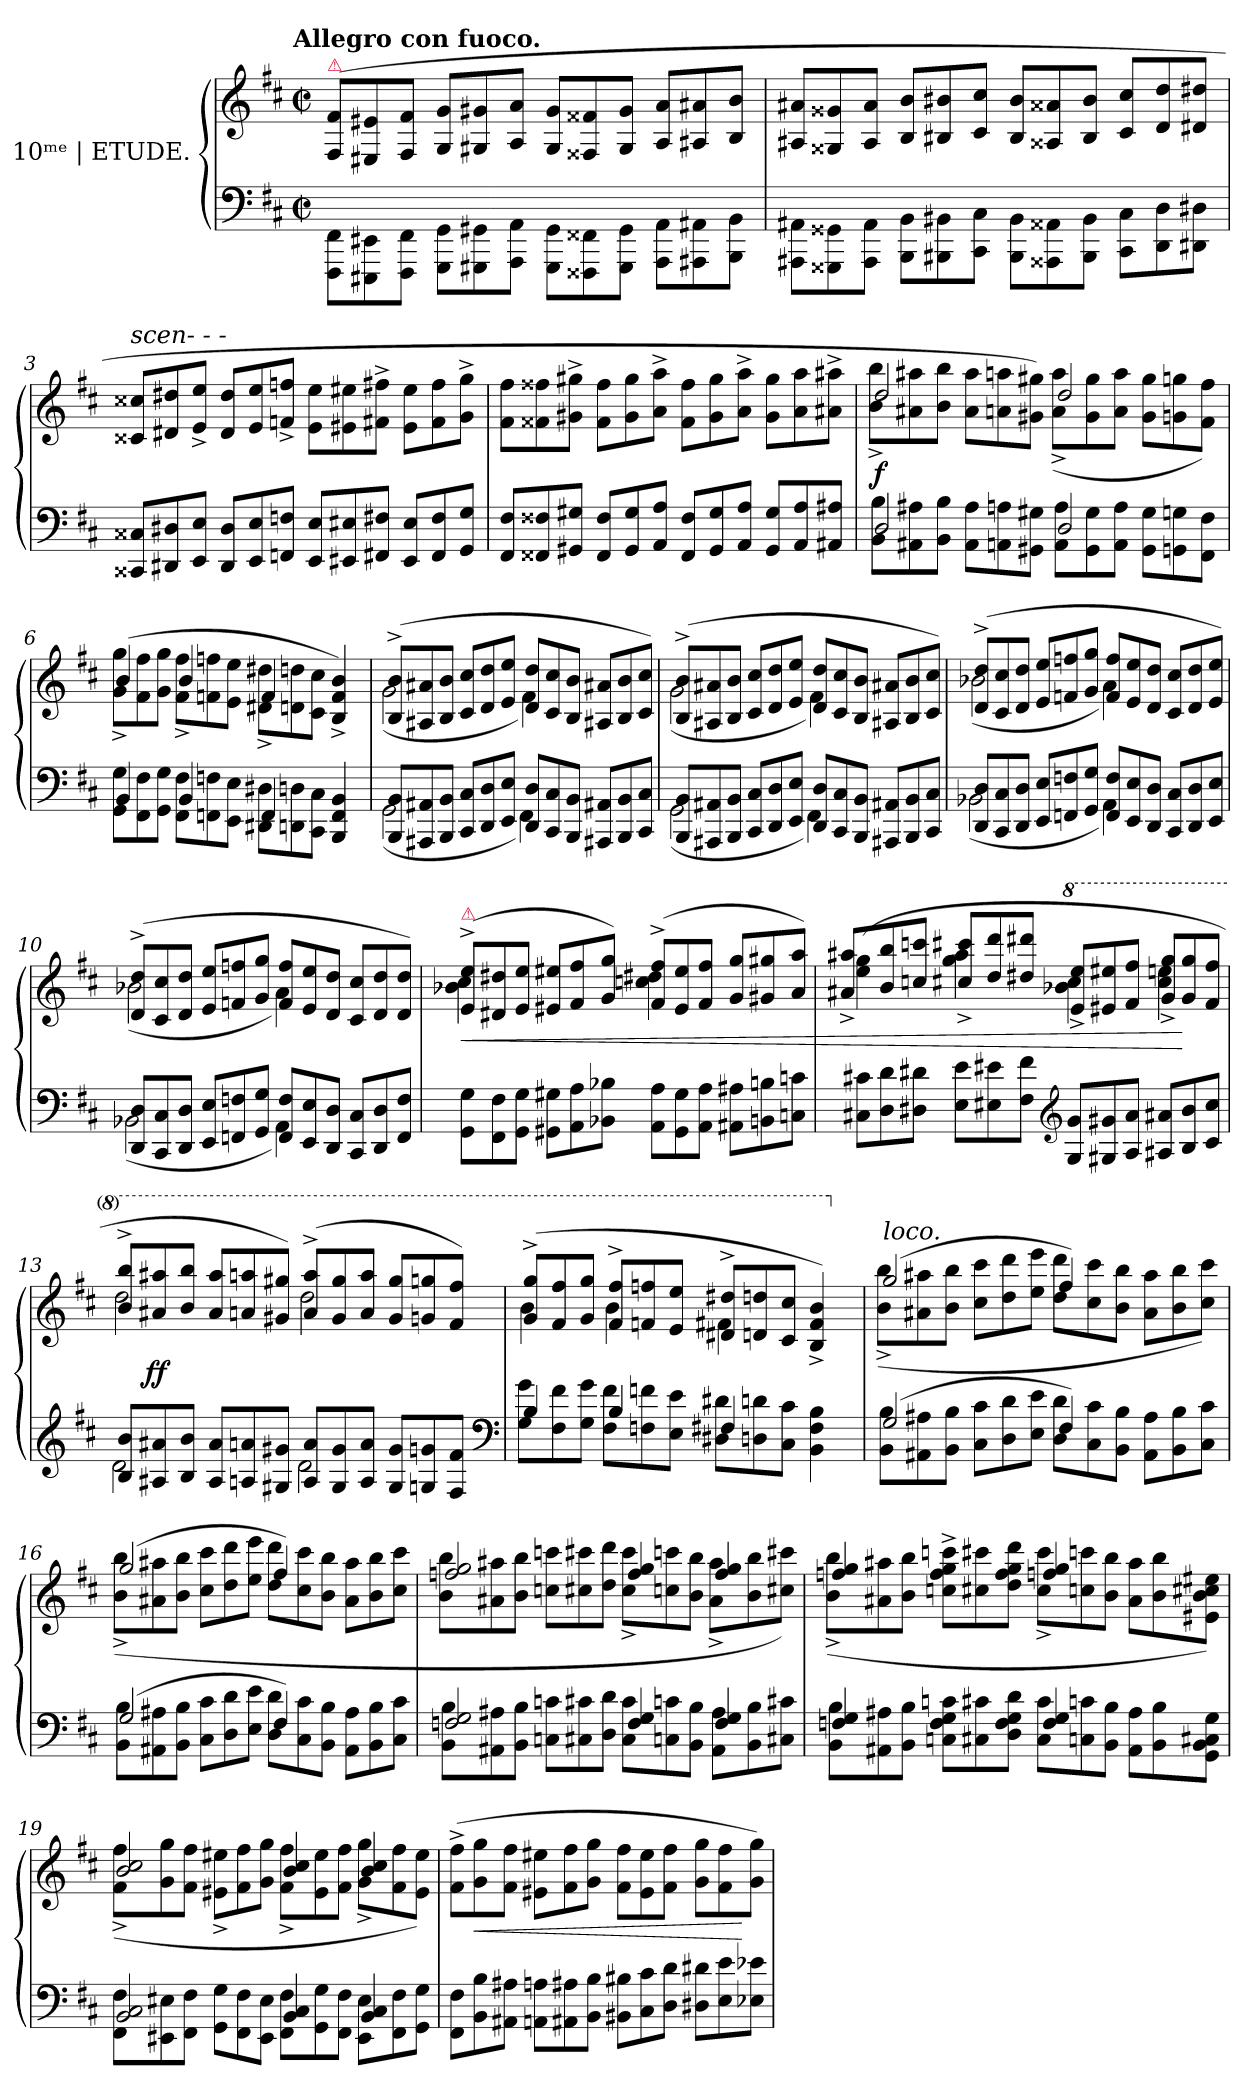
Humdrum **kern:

**kern	**kern	**dynam
*part1	*part1	*part1
*staff2	*staff1	*staff1/2
*I"10ᵐᵉ | ETUDE.	*	*
*clefF4	*clefG2	*
*k[f#c#]	*k[f#c#]	*
*b:	*b:	*
!!LO:TX:omd:t=Allegro con fuoco.
*M2/2	*M2/2	*
*met(c|)	*met(c|)	*
*MM144	*MM144	*
*Xtuplet	*Xtuplet	*
=1	=1	=1
!	!LO:TX:a:color=crimson:t=⚠	!
12FFF#\ 12FF#\L	(>12F#/ 12f#/L	.
12EEE#X\ 12EE#X\	12E#X 12e#X	.
12FFF#\ 12FF#\J	12F#/ 12f#/J	.
12GGG\ 12GG\L	12G/ 12g/L	.
12GGG#X\ 12GG#X\	12G#X 12g#X	.
12AAA\ 12AA\J	12A/ 12a/J	.
12GGG#\ 12GG#\L	12G#/ 12g#/L	.
12FFF##X\ 12FF##X\	12F##X 12f##X	.
12GGG#\ 12GG#\J	12G#/ 12g#/J	.
12AAA\ 12AA\L	12A/ 12a/L	.
12AAA#X\ 12AA#X\	12A#X 12a#X	.
12BBB\ 12BB\J	12B/ 12b/J	.
=2	=2	=2
12AAA#X\ 12AA#X\L	12A#X 12a#XL	.
12GGG##X\ 12GG##X\	12G##X 12g##X	.
12AAA#\ 12AA#\J	12A#/ 12a#/J	.
12BBB\ 12BB\L	12B 12bL	.
12BBB#X\ 12BB#X\	12B#X 12b#X	.
12CC#\ 12C#\J	12c# 12cc#J	.
12BBB#\ 12BB#\L	12B# 12b#L	.
12AAA##X\ 12AA##X\	12A##X 12a##X	.
12BBB#\ 12BB#\J	12B# 12b#J	.
12CC#\ 12C#\L	12c# 12cc#L	.
12DD\ 12D\	12d 12dd	.
12DD#X\ 12D#X\J	12d#X 12dd#XJ	.
=3	=3	=3
!	!LO:TX:a:i:t=scen- - -	!
12CC##X 12C##XL	12c##X 12cc##XL	.
12DD#X 12D#X	12d#X 12dd#X	.
12EE 12EJ	12e^< 12ee^<J	.
12DD# 12D#L	12d# 12dd#L	.
12EE 12E	12e 12ee	.
12FFn 12FnJ	12fn^< 12ffn^<J	.
12EE 12EL	12e 12eeL	.
12EE#X 12E#X	12e#X 12ee#X	.
12FF#X 12F#XJ	12f#X^< 12ff#X^<J	.
12EE# 12E#L	12e# 12ee#L	.
12FF# 12F#	12f# 12ff#	.
12GG 12GJ	12g^< 12gg^<J	.
=4	=4	=4
12FF# 12F#L	12f# 12ff#L	.
12FF##X 12F##X	12f##X 12ff##X	.
12GG#X 12G#XJ	12g#X^< 12gg#X^<J	.
12FF## 12F##L	12f## 12ff##L	.
12GG# 12G#	12g# 12gg#	.
12AA 12AJ	12a^< 12aa^<J	.
12FF## 12F##L	12f## 12ff##L	.
12GG# 12G#	12g# 12gg#	.
12AA 12AJ	12a^< 12aa^<J	.
12GG#/ 12G#/L	12g# 12gg#L	.
12AA/ 12A/	12a 12aa	.
12AA#X/ 12A#X/J	12a#X^< 12aa#X^<J	.
=5	=5	=5
*^	*^	*
2D	12BB 12BL	2dd	12b^< 12bb^<L	f
.	12AA#X 12A#X	.	12a#X 12aa#X	.
.	12BB 12BJ	.	12b 12bbJ	.
.	12AA# 12A#L	.	12a# 12aa#L	.
.	12AAn 12An	.	12an 12aan	.
.	12GG#X 12G#XJ	.	12g#X 12gg#XJ)	.
2D	12AA 12AL	2dd	(>12a^< 12aa^<L	.
.	12GG# 12G#	.	12g# 12gg#	.
.	12AA 12AJ	.	12a 12aaJ	.
.	12GG# 12G#L	.	12g# 12gg#L	.
.	12GGn 12Gn	.	12gn 12ggn	.
.	12FF# 12F#J	.	12f# 12ff#J)	.
=6	=6	=6	=6	=6
4BB	12GG 12GL	(4b	12g^< 12gg^<L	.
.	12FF# 12F#	.	12f# 12ff#	.
.	12GG 12GJ	.	12g 12ggJ	.
4BB	12FF# 12F#L	4b	12f#^< 12ff#^<L	.
.	12FFn 12Fn	.	12fn 12ffn	.
.	12EE 12EJ	.	12e 12eeJ	.
4FF	12DD#X 12D#XL	4f	12d#X^< 12dd#X^<L	.
.	12DDn 12Dn	.	12dn 12ddn	.
.	12CC# 12C#J	.	12c# 12cc#J	.
4BBB 4FF 4BB	4ryy	4B^< 4f^< 4b^<)	4ryy	.
=7	=7	=7	=7	=7
12BBB 12BBL	(2GG	(12B^< 12b^<L	(2g	.
12AAA#X 12AA#X	.	12A#X 12a#X	.	.
12BBB 12BBJ	.	12B 12bJ	.	.
12CC# 12C#L	.	12c# 12cc#L	.	.
12DD 12D	.	12d 12dd	.	.
12EE 12EJ	.	12e 12eeJ	.	.
12DD 12DL	4FF#)	12d 12ddL	4f#)	.
12CC# 12C#	.	12c# 12cc#	.	.
12BBB 12BBJ	.	12B 12bJ	.	.
12AAA#X 12AA#XL	4rBBBByy	12A#X 12a#XL	4rFyy	.
12BBB 12BB	.	12B 12b	.	.
12CC# 12C#J	.	12c# 12cc#J)	.	.
=8	=8	=8	=8	=8
12BBB 12BBL	(2GG	(12B^< 12b^<L	(2g	.
12AAA#X 12AA#X	.	12A#X 12a#X	.	.
12BBB 12BBJ	.	12B 12bJ	.	.
12CC# 12C#L	.	12c# 12cc#L	.	.
12DD 12D	.	12d 12dd	.	.
12EE 12EJ	.	12e 12eeJ	.	.
12DD 12DL	4FF#)	12d 12ddL	4f#)	.
12CC# 12C#	.	12c# 12cc#	.	.
12BBB 12BBJ	.	12B 12bJ	.	.
12AAA#X 12AA#XL	4rDDDyy	12A#X 12a#XL	4rDyy	.
12BBB 12BB	.	12B 12b	.	.
12CC# 12C#J	.	12c# 12cc#J)	.	.
=9	=9	=9	=9	=9
12DD 12DL	(2BB-X	(12d^< 12dd^<L	(2b-X	.
12CC# 12C#	.	12c# 12cc#	.	.
12DD 12DJ	.	12d 12ddJ	.	.
12EE 12EL	.	12e 12eeL	.	.
12FFn 12Fn	.	12fn 12ffn	.	.
12GG 12GJ	.	12g 12ggJ	.	.
12FF 12FL	4AA)	12f 12ffL	4a)	.
12EE 12E	.	12e 12ee	.	.
12DD 12DJ	.	12d 12ddJ	.	.
12CC# 12C#L	4rFFFyy	12c# 12cc#L	4rFyy	.
12DD 12D	.	12d 12dd	.	.
12EE 12EJ	.	12e 12eeJ)	.	.
=10	=10	=10	=10	=10
12DD 12DL	(2BB-X	(12d^< 12dd^<L	(2b-X	.
12CC# 12C#	.	12c# 12cc#	.	.
12DD 12DJ	.	12d 12ddJ	.	.
12EE 12EL	.	12e 12eeL	.	.
12FFn 12Fn	.	12fn 12ffn	.	.
12GG 12GJ	.	12g 12ggJ	.	.
12FF 12FL	4AA)	12f 12ffL	4a)	.
12EE 12E	.	12e 12ee	.	.
12DD 12DJ	.	12d 12ddJ	.	.
12CC# 12C#L	4rFFFyy	12c# 12cc#L	4rFyy	.
12DD 12D	.	12d 12dd	.	.
12FF 12FJ	.	12d 12ddJ)	.	.
*v	*v	*	*	*
=11	=11	=11	=11
!	!LO:TX:a:color=crimson:t=⚠	!	!
12GG\ 12G\L	(12e^< 12ee^<L	4b-X 4cc#	<
12FF#\ 12F#\	12d#X 12dd#X	.	.
12GG\ 12G\J	12e 12eeJ	.	.
12GG#X 12G#XL	12e#X/ 12ee#X/L	4rAyy	.
12AA 12A	12f#/ 12ff#/	.	.
12BB-X 12B-XJ	12g/ 12gg/J)	.	.
12AA 12AL	(12f#^< 12ff#^<L	4ccn 4dd#X	.
12GG# 12G#	12e# 12ee#	.	.
12AA 12AJ	12f# 12ff#J	.	.
12AA#X 12A#XL	12g/ 12gg/L	4rcyy	.
12BBn 12Bn	12g#X/ 12gg#X/	.	.
12Cn 12cnJ	12a/ 12aa/J)	.	.
=12	=12	=12	=12
12C#X 12c#XL	(>4ee\ 4gg\	12a#X^</ 12aa#X^</L	.
12D 12d	.	12b/ 12bb/	.
12D#X 12d#XJ	.	12ccn/ 12cccn/J	.
12E 12eL	4gg\ 4aa#\	12cc#X^</ 12ccc#X^</L	.
12E#X 12e#X	.	12dd/ 12ddd/	.
12F# 12f#J	.	12dd#X/ 12ddd#X/J	.
*clefG2	*	*	*
*	*8va	*	*
12G 12gL	4bb-X\ 4ccc#\	12ee^</ 12eee^</L	.
12G#X 12g#X	.	12ee#X/ 12eee#X/	.
12A 12aJ	.	12ff#/ 12fff#/J	.
12A#X 12a#XL	4ccc#\ 4eeen\	12gg^/ 12ggg^/L	.
12B 12b	.	12gg/ 12ggg/	[
12c# 12cc#J	.	12ff#/ 12fff#/J	.
=13	=13	=13	=13
*^	*	*	*
12B 12bL	2d	12bb^< 12bbb^<L	2ddd	.
12A#X 12a#X	.	12aa#X 12aaa#X	.	ff
12B 12bJ	.	12bb 12bbbJ	.	.
12A# 12a#L	.	12aa# 12aaa#L	.	.
12An 12an	.	12aan 12aaan	.	.
12G#X 12g#XJ	.	12gg#X 12ggg#XJ)	.	.
12A 12aL	2d	(12aa^< 12aaa^<L	2ddd	.
12G# 12g#	.	12gg# 12ggg#	.	.
12A 12aJ	.	12aa 12aaaJ	.	.
12G# 12g#L	.	12gg# 12ggg#L	.	.
12Gn 12gn	.	12ggn 12gggn	.	.
12F# 12f#J	.	12ff# 12fff#J)	.	.
*clefF4	*	*	*	*
=14	=14	=14	=14	=14
4B	12G 12gL	(12gg^< 12ggg^<L	4bb	.
.	12F# 12f#	12ff# 12fff#	.	.
.	12G 12gJ	12gg 12gggJ	.	.
4B	12F# 12f#L	12ff#^< 12fff#^<L	4bb	.
.	12Fn 12fn	12ffn 12fffn	.	.
.	12E 12eJ	12ee 12eeeJ	.	.
4F#X	12D#X 12d#XL	12dd#X^< 12ddd#X^<L	4ff#X	.
.	12Dn 12dn	12ddn 12dddn	.	.
.	12C# 12c#J	12cc# 12ccc#J	.	.
4rgyy	4BB 4F# 4B	4b^</ 4ff#^</ 4bb^</)	4ryy	.
=15	=15	=15	=15	=15
*	*	*X8va	*	*
!	!	!LO:TX:a:i:t=loco.	!	!
(2G	12BB 12BL	(>2gg	(>12b^< 12bb^<L	.
.	12AA#X 12A#X	.	12a#X 12aa#X	.
.	12BB 12BJ	.	12b 12bbJ	.
.	12C# 12c#L	.	12cc# 12ccc#L	.
.	12D 12d	.	12dd 12ddd	.
.	12E 12eJ	.	12ee 12eeeJ	.
4F#)	12D 12dL	4ff#)	12dd 12dddL	.
.	12C# 12c#	.	12cc# 12ccc#	.
.	12BB 12BJ	.	12b 12bbJ	.
4reyy	12AA# 12A#L	4rgggyy	12a# 12aa#L	.
.	12BB 12B	.	12b 12bb	.
.	12C# 12c#J	.	12cc# 12ccc#J)	.
=16	=16	=16	=16	=16
(2G	12BB 12BL	(2gg	(>12b^< 12bb^<L	.
.	12AA#X 12A#X	.	12a#X 12aa#X	.
.	12BB 12BJ	.	12b 12bbJ	.
.	12C# 12c#L	.	12cc# 12ccc#L	.
.	12D 12d	.	12dd 12ddd	.
.	12E 12eJ	.	12ee 12eeeJ	.
4F#)	12D 12dL	4ff#)	12dd 12dddL	.
.	12C# 12c#	.	12cc# 12ccc#	.
.	12BB 12BJ	.	12b 12bbJ	.
4reyy	12AA# 12A#L	4rgggyy	12a# 12aa#L	.
.	12BB 12B	.	12b 12bb	.
.	12C# 12c#J	.	12cc# 12ccc#J	.
=17	=17	=17	=17	=17
2Fn 2G	12BB 12BL	2ffn 2gg	12b 12bbL	.
.	12AA#X 12A#X	.	12a#X 12aa#X	.
.	12BB 12BJ	.	12b 12bbJ	.
.	12Cn 12cnL	.	12ccn 12cccnL	.
.	12C#X 12c#X	.	12cc#X 12ccc#X	.
.	12D 12dJ	.	12dd 12dddJ	.
4F 4G	12C# 12c#L	4ff 4gg	12cc#^< 12ccc#^<L	.
.	12Cn 12cn	.	12ccn 12cccn	.
.	12BB 12BJ	.	12b 12bbJ	.
4F 4G	12AA# 12A#L	4ff 4gg	12a#^< 12aa#^<L	.
.	12BB 12B	.	12b 12bb	.
.	12C#X 12c#XJ	.	12cc#X 12ccc#XJ)	.
=18	=18	=18	=18	=18
4Fn 4G	12BB 12BL	4ffn 4gg	(>12b^< 12bb^<L	.
.	12AA#X 12A#X	.	12a#X 12aa#X	.
.	12BB 12BJ	.	12b 12bbJ	.
4rgyy	12Cn 12F 12G 12cnL	4rbbbyy	12ccn^< 12ff^< 12gg^< 12cccn^<L	.
.	12C#X 12c#X	.	12cc#X 12ccc#X	.
.	12D 12F 12G 12dJ	.	12dd 12ff 12gg 12dddJ	.
4F 4G	12C# 12c#L	4ffn 4gg	12cc#^< 12ccc#^<L	.
.	12Cn 12cn	.	12ccn 12cccn	.
.	12BB 12BJ	.	12b 12bbJ	.
4rgyy	12AA# 12A#L	4rgggyy	12a# 12aa#L	.
.	12BB 12B	.	12b 12bb	.
.	12GG 12BB 12C#X 12GJ	.	12e#X 12b 12cc#X 12ee#XJ)	.
=19	=19	=19	=19	=19
2BB 2C#	12FF# 12F#L	2b 2cc#	(>12f#^< 12ff#^<L	.
.	12EE#X 12E#X	.	12g 12gg	.
.	12FF# 12F#J	.	12f# 12ff#J	.
.	12GG 12GL	.	12e#X^< 12ee#X^<L	.
.	12FF# 12F#	.	12f# 12ff#	.
.	12EE# 12E#J	.	12g 12ggJ	.
4BB 4C#	12FF# 12F#L	4b 4cc#	12f#^< 12ff#^<L	.
.	12GG 12G	.	12e# 12ee#	.
.	12FF# 12F#J	.	12f# 12ff#J	.
4BB 4C#	12EE# 12E#L	4b 4cc#	12g^< 12gg^<L	.
.	12FF# 12F#	.	12f# 12ff#	.
.	12GG 12GJ	.	12e# 12ee#J)	.
*v	*v	*	*	*
*	*v	*v	*
=20	=20	=20
12FF# 12F#L	(12f#^< 12ff#^<L	.
!	!	!LO:HP:b
12BB 12B	12g 12gg	<
12AA#X 12A#XJ	12f# 12ff#J	.
12AAn 12AnL	12e#X 12ee#XL	.
12AA#X 12A#X	12f# 12ff#	.
12BB 12BJ	12g 12ggJ	.
12BB#X 12B#XL	12f# 12ff#L	.
12C# 12c#	12e# 12ee#	.
12D 12dJ	12f# 12ff#J	.
12D#X 12d#XL	12g 12ggL	.
12E 12e	12f# 12ff#	.
12E-X 12e-XJ	12g 12ggJ)	[
=	=	=
*-	*-	*-
